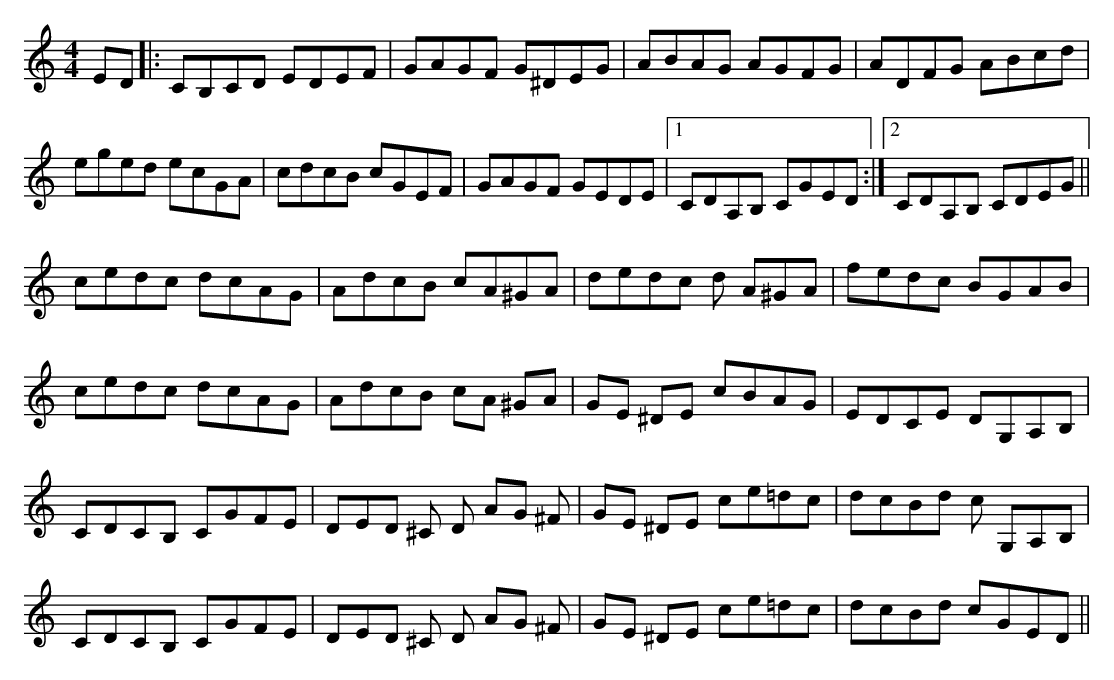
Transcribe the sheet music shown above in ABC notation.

X:1
M:4/4
K:C
ED|:CB,CD EDEF|GAGF G^DEG|ABAG AGFG|ADFG ABcd|
eged ecGA|cdcB cGEF|GAGF GEDE|1 CDA,B, CGED:|2 CDA,B, CDEG||
cedc dcAG|AdcB cA^GA|dedc d A^GA|fedc BGAB|
cedc dcAG|AdcB cA ^GA|GE ^DE cBAG|EDCE DG,A,B,|
CDCB, CGFE|DED ^C D AG ^F|GE ^DE ce=dc|dcBd c G,A,B,|
CDCB, CGFE|DED ^C D AG ^F|GE ^DE ce=dc|dcBd cGED||
